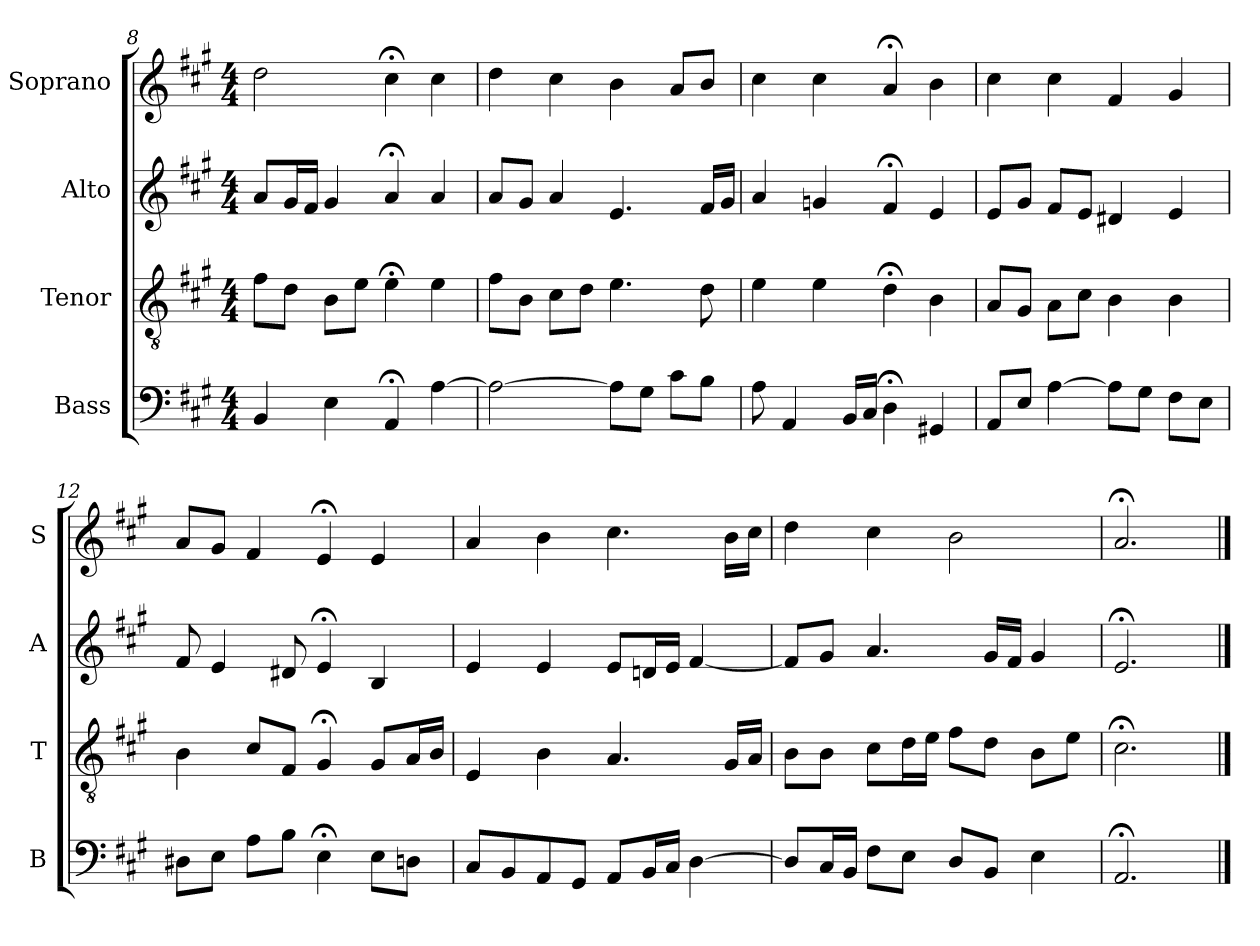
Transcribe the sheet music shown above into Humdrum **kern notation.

**kern	**kern	**kern	**kern
*part4	*part3	*part2	*part1
*staff4	*staff3	*staff2	*staff1
*I"Bass	*I"Tenor	*I"Alto	*I"Soprano
*I'B	*I'T	*I'A	*I'S
*clefF4	*clefGv2	*clefG2	*clefG2
*k[f#c#g#]	*k[f#c#g#]	*k[f#c#g#]	*k[f#c#g#]
*A:	*A:	*A:	*A:
*M4/4	*M4/4	*M4/4	*M4/4
=8	=8	=8	=8
4BB	8f#L	8aL	2dd
.	8dJ	16g#L	.
.	.	16f#JJ	.
4E	8BL	4g#	.
.	8eJ	.	.
4AA;<	4e;<	4a;<	4cc#;<
[4A	4e	4a	4cc#
=9	=9	=9	=9
2A_	8f#L	8aL	4dd
.	8BJ	8g#J	.
.	8c#L	4a	4cc#
.	8dJ	.	.
8AL]	4.e	4.e	4b
8G#J	.	.	.
8c#L	.	.	8aL
8BJ	8d	16f#LL	8bJ
.	.	16g#JJ	.
=10	=10	=10	=10
8A	4e	4a	4cc#
4AA	.	.	.
.	4e	4gn	4cc#
16BBLL	.	.	.
16C#JJ	.	.	.
4D;<	4d;<	4f#;<	4a;<
4GG#X	4B	4e	4b
=11	=11	=11	=11
8AAL	8AL	8eL	4cc#
8EJ	8G#J	8g#J	.
[4A	8AL	8f#L	4cc#
.	8c#J	8eJ	.
8AL]	4B	4d#X	4f#
8G#J	.	.	.
8F#L	4B	4e	4g#
8EJ	.	.	.
=12	=12	=12	=12
8D#XL	4B	8f#	8aL
8EJ	.	4e	8g#J
8AL	8c#L	.	4f#
8BJ	8F#J	8d#X	.
4E;<	4G#;<	4e;<	4e;<
8EL	8G#L	4B	4e
8DnJ	16AL	.	.
.	16BJJ	.	.
=13	=13	=13	=13
8C#L	4E	4e	4a
8BB	.	.	.
8AA	4B	4e	4b
8GG#J	.	.	.
8AAL	4.A	8eL	4.cc#
16BBL	.	16dnL	.
16C#JJ	.	16eJJ	.
[4D	.	[4f#	.
.	16G#LL	.	16bLL
.	16AJJ	.	16cc#JJ
=14	=14	=14	=14
8DL]	8BL	8f#L]	4dd
16C#L	8BJ	8g#J	.
16BBJJ	.	.	.
8F#L	8c#L	4.a	4cc#
8EJ	16dL	.	.
.	16eJJ	.	.
8DL	8f#L	.	2b
8BBJ	8dJ	16g#LL	.
.	.	16f#JJ	.
4E	8BL	4g#	.
.	8eJ	.	.
=15	=15	=15	=15
2.AA;<	2.c#;<	2.e;<	2.a;<
==	==	==	==
*-	*-	*-	*-
